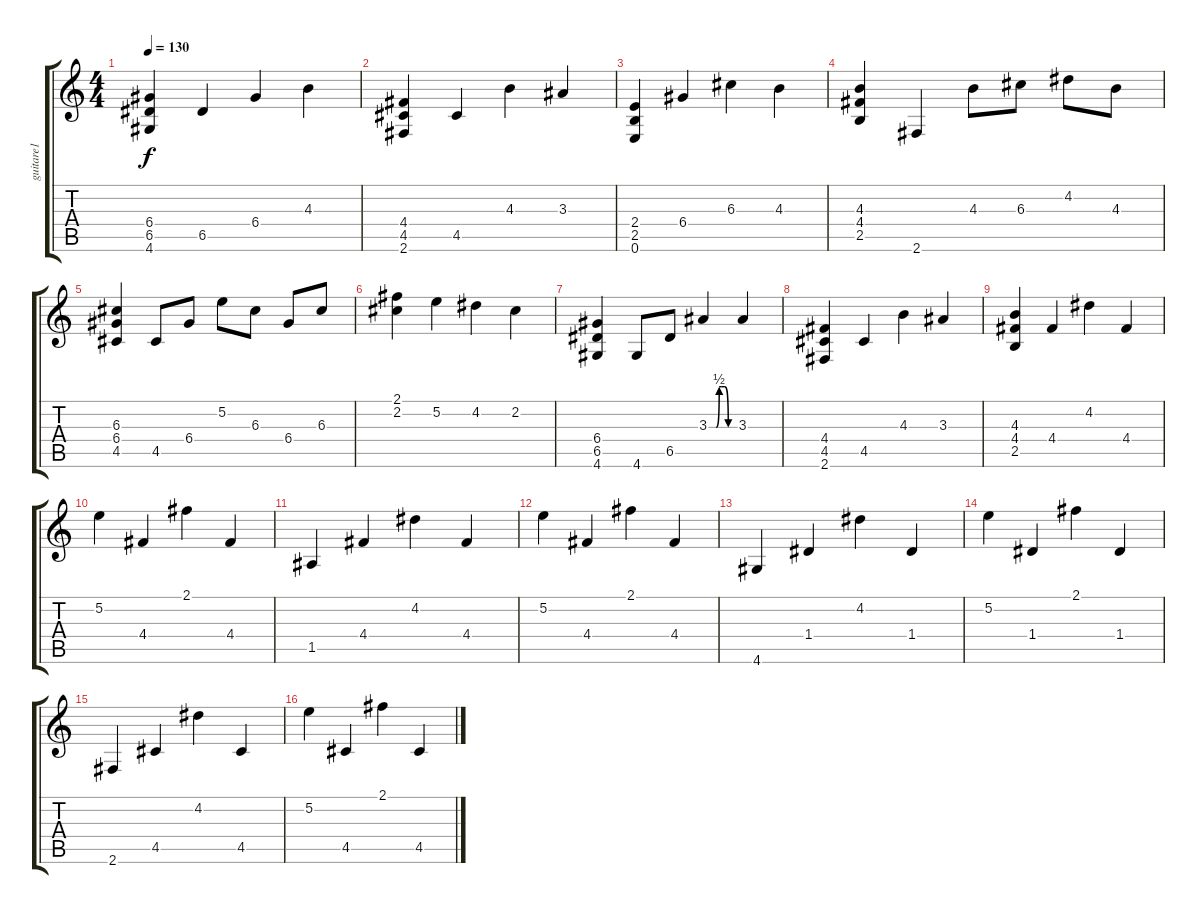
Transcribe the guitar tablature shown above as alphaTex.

\track ("guitare1" "guitare1") {instrument acousticguitarsteel}
\staff {score tabs}
\tuning (E4 B3 G3 D3 A2 E2) {hide}
\ts (4 4)
\tempo 130
\clef g2
\ks c
(6.4 6.5 4.6).4{dy f} 6.5.4 6.4.4 4.3.4 |
(4.4 4.5 2.6).4 4.5.4 4.3.4 3.3.4 |
(2.4 2.5 0.6).4 6.4.4 6.3.4 4.3.4 |
(4.3 4.4 2.5).4 2.6.4 4.3.8 6.3.8 4.2.8 4.3.8 |
(6.3 6.4 4.5).4 4.5.8 6.4.8 5.2.8 6.3.8 6.4.8 6.3.8 |
(2.1 2.2).4 5.2.4 4.2.4 2.2.4 |
(6.4 6.5 4.6).4 4.6.8 6.5.8 3.3{be (custom 0 0 15 0 17 0 24 2 30 2 37 2 45 0 60 0)}.4 3.3.4 |
(4.4 4.5 2.6).4 4.5.4 4.3.4 3.3.4 |
(4.3 4.4 2.5).4 4.4.4 4.2.4 4.4.4 |
5.2.4 4.4.4 2.1.4 4.4.4 |
1.5.4 4.4.4 4.2.4 4.4.4 |
5.2.4 4.4.4 2.1.4 4.4.4 |
4.6.4 1.4.4 4.2.4 1.4.4 |
5.2.4 1.4.4 2.1.4 1.4.4 |
2.6.4 4.5.4 4.2.4 4.5.4 |
5.2.4 4.5.4 2.1.4 4.5.4
